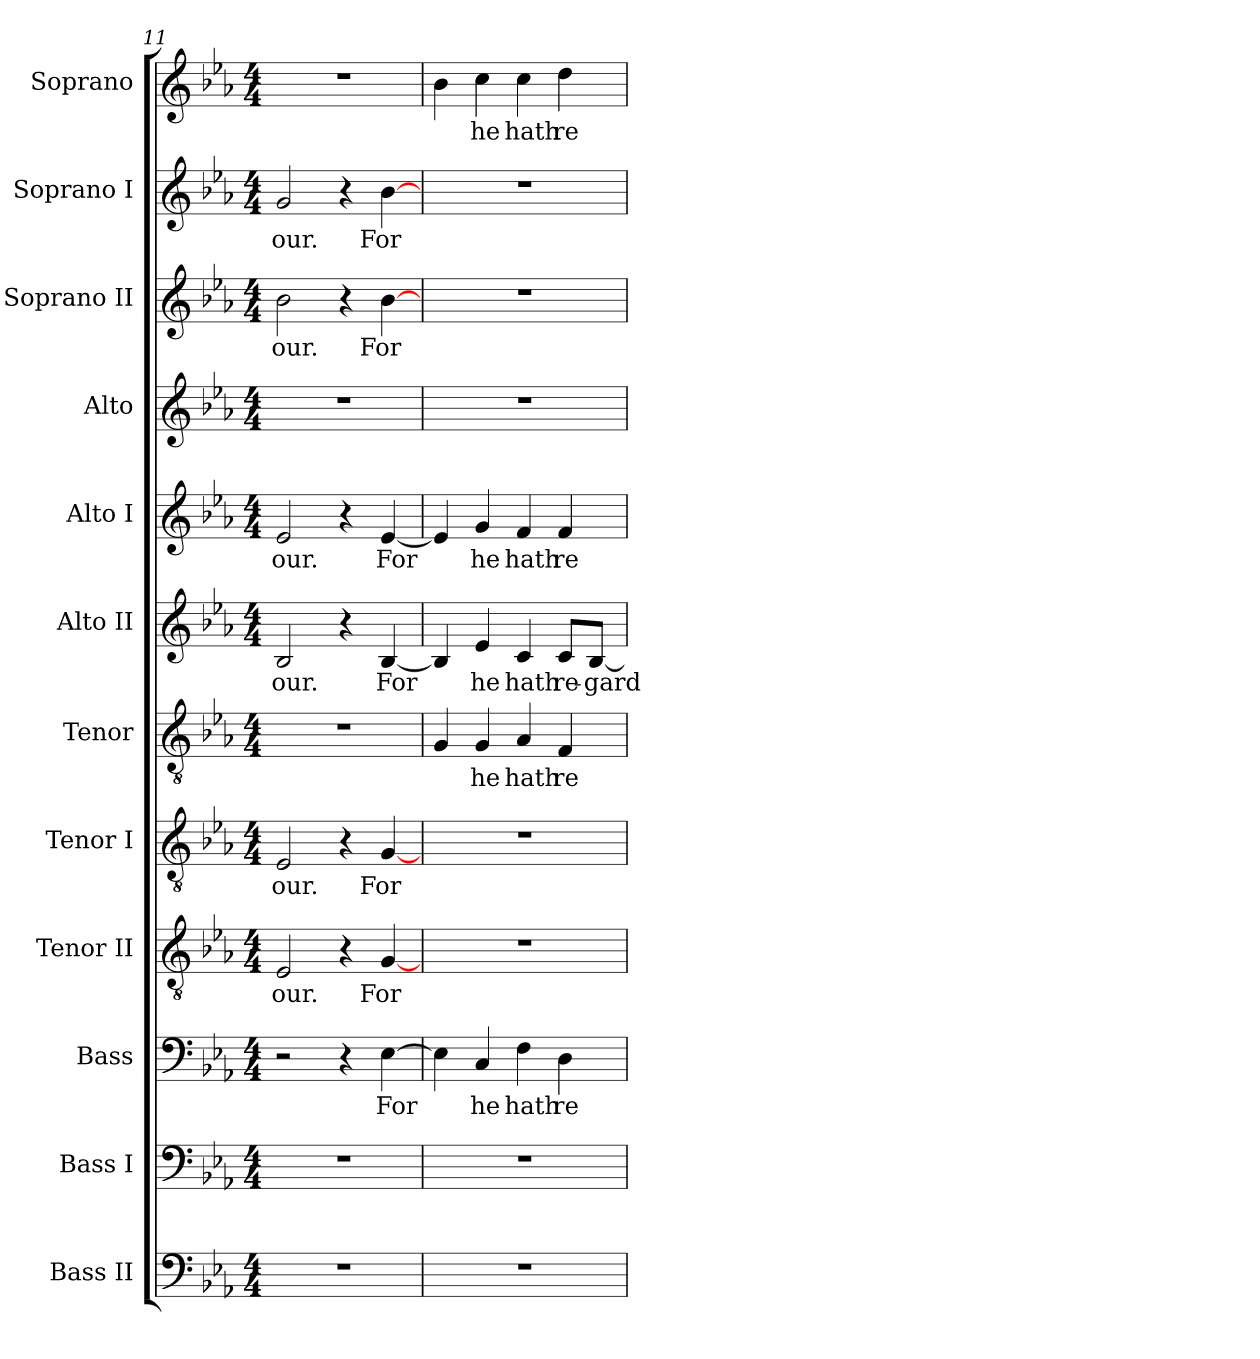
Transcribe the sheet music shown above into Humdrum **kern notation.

**kern	**kern	**kern	**text	**kern	**text	**kern	**text	**kern	**text	**kern	**text	**kern	**text	**kern	**kern	**text	**kern	**text	**kern	**text
*part12	*part11	*part10	*part10	*part9	*part9	*part8	*part8	*part7	*part7	*part6	*part6	*part5	*part5	*part4	*part3	*part3	*part2	*part2	*part1	*part1
*staff12	*staff11	*staff10	*staff10	*staff9	*staff9	*staff8	*staff8	*staff7	*staff7	*staff6	*staff6	*staff5	*staff5	*staff4	*staff3	*staff3	*staff2	*staff2	*staff1	*staff1
*I"Bass II	*I"Bass I	*I"Bass	*	*I"Tenor II	*	*I"Tenor I	*	*I"Tenor	*	*I"Alto II	*	*I"Alto I	*	*I"Alto	*I"Soprano II	*	*I"Soprano I	*	*I"Soprano	*
*I'BII	*I'BI	*I'B	*	*I'TII	*	*I'TI	*	*I'T	*	*I'AII	*	*I'AI	*	*I'A	*I'SII	*	*I'SI	*	*I'S	*
*clefF4	*clefF4	*clefF4	*	*clefGv2	*	*clefGv2	*	*clefGv2	*	*clefG2	*	*clefG2	*	*clefG2	*clefG2	*	*clefG2	*	*clefG2	*
*ITrd7c12	*	*ITrd7c12	*	*ITrd7c12	*	*ITrd7c12	*	*ITrd7c12	*	*	*	*	*	*	*	*	*	*	*	*
*k[b-e-a-]	*k[b-e-a-]	*k[b-e-a-]	*	*k[b-e-a-]	*	*k[b-e-a-]	*	*k[b-e-a-]	*	*k[b-e-a-]	*	*k[b-e-a-]	*	*k[b-e-a-]	*k[b-e-a-]	*	*k[b-e-a-]	*	*k[b-e-a-]	*
*E-:	*E-:	*E-:	*	*E-:	*	*E-:	*	*E-:	*	*E-:	*	*E-:	*	*E-:	*E-:	*	*E-:	*	*E-:	*
*M4/4	*M4/4	*M4/4	*	*M4/4	*	*M4/4	*	*M4/4	*	*M4/4	*	*M4/4	*	*M4/4	*M4/4	*	*M4/4	*	*M4/4	*
=11	=11	=11	=11	=11	=11	=11	=11	=11	=11	=11	=11	=11	=11	=11	=11	=11	=11	=11	=11	=11
!	!	!	!	!	!LO:LY:b:color=#000000	!	!	!	!	!	!	!	!	!	!	!	!	!	!	!
!	!	!	!	!	!	!	!LO:LY:b:color=#000000	!	!	!	!	!	!	!	!	!	!	!	!	!
!	!	!	!	!	!	!	!	!	!	!	!LO:LY:b:color=#000000	!	!	!	!	!	!	!	!	!
!	!	!	!	!	!	!	!	!	!	!	!	!	!LO:LY:b:color=#000000	!	!	!	!	!	!	!
!	!	!	!	!	!	!	!	!	!	!	!	!	!	!	!	!LO:LY:b:color=#000000	!	!	!	!
!	!	!	!	!	!	!	!	!	!	!	!	!	!	!	!	!	!	!LO:LY:b:color=#000000	!	!
1r	1r	2r	.	2EE-i/	-our.	2EE-i/	-our.	1r	.	2B-i/	-our.	2e-i/	-our.	1r	2b-i\	-our.	2gi/	-our.	1r	.
.	.	4r	.	4r	.	4r	.	.	.	4r	.	4r	.	.	4r	.	4r	.	.	.
!	!	!	!LO:LY:b:color=#000000	!	!	!	!	!	!	!	!	!	!	!	!	!	!	!	!	!
!	!	!	!	!	!LO:LY:b:color=#000000	!	!	!	!	!	!	!	!	!	!	!	!	!	!	!
!	!	!	!	!	!	!	!LO:LY:b:color=#000000	!	!	!	!	!	!	!	!	!	!	!	!	!
!	!	!	!	!	!	!	!	!	!	!	!LO:LY:b:color=#000000	!	!	!	!	!	!	!	!	!
!	!	!	!	!	!	!	!	!	!	!	!	!	!LO:LY:b:color=#000000	!	!	!	!	!	!	!
!	!	!	!	!	!	!	!	!	!	!	!	!	!	!	!	!LO:LY:b:color=#000000	!	!	!	!
!	!	!	!	!	!	!	!	!	!	!	!	!	!	!	!	!	!	!LO:LY:b:color=#000000	!	!
.	.	[>4EE-i\	For	[<4GGi/	For	[<4GGi/	For	.	.	[<4B-i/	For	[<4e-i/	For	.	[>4b-i\	For	[>4b-i\	For	.	.
!!LO:LB:g=z
=12	=12	=12	=12	=12	=12	=12	=12	=12	=12	=12	=12	=12	=12	=12	=12	=12	=12	=12	=12	=12
1r	1r	4EE-i\]	.	1r	.	1r	.	4GGi/	.	4B-i/]	.	4e-i/]	.	1r	1r	.	1r	.	4b-i\	.
!	!	!	!LO:LY:b:color=#000000	!	!	!	!	!	!	!	!	!	!	!	!	!	!	!	!	!
!	!	!	!	!	!	!	!	!	!LO:LY:b:color=#000000	!	!	!	!	!	!	!	!	!	!	!
!	!	!	!	!	!	!	!	!	!	!	!LO:LY:b:color=#000000	!	!	!	!	!	!	!	!	!
!	!	!	!	!	!	!	!	!	!	!	!	!	!LO:LY:b:color=#000000	!	!	!	!	!	!	!
!	!	!	!	!	!	!	!	!	!	!	!	!	!	!	!	!	!	!	!	!LO:LY:b:color=#000000
.	.	4CCi/	he	.	.	.	.	4GGi/	he	4e-i/	he	4gi/	he	.	.	.	.	.	4cci\	he
!	!	!	!LO:LY:b:color=#000000	!	!	!	!	!	!	!	!	!	!	!	!	!	!	!	!	!
!	!	!	!	!	!	!	!	!	!LO:LY:b:color=#000000	!	!	!	!	!	!	!	!	!	!	!
!	!	!	!	!	!	!	!	!	!	!	!LO:LY:b:color=#000000	!	!	!	!	!	!	!	!	!
!	!	!	!	!	!	!	!	!	!	!	!	!	!LO:LY:b:color=#000000	!	!	!	!	!	!	!
!	!	!	!	!	!	!	!	!	!	!	!	!	!	!	!	!	!	!	!	!LO:LY:b:color=#000000
.	.	4FFi\	hath	.	.	.	.	4AA-i/	hath	4ci/	hath	4fi/	hath	.	.	.	.	.	4cci\	hath
!	!	!	!LO:LY:b:color=#000000	!	!	!	!	!	!	!	!	!	!	!	!	!	!	!	!	!
!	!	!	!	!	!	!	!	!	!LO:LY:b:color=#000000	!	!	!	!	!	!	!	!	!	!	!
!	!	!	!	!	!	!	!	!	!	!	!LO:LY:b:color=#000000	!	!	!	!	!	!	!	!	!
!	!	!	!	!	!	!	!	!	!	!	!	!	!LO:LY:b:color=#000000	!	!	!	!	!	!	!
!	!	!	!	!	!	!	!	!	!	!	!	!	!	!	!	!	!	!	!	!LO:LY:b:color=#000000
.	.	4DDi\	re-	.	.	.	.	4FFi/	re-	8ci/L	re-	4fi/	re-	.	.	.	.	.	4ddi\	re-
!	!	!	!	!	!	!	!	!	!	!	!LO:LY:b:color=#000000	!	!	!	!	!	!	!	!	!
.	.	.	.	.	.	.	.	.	.	[<8B-i/J	-gard-	.	.	.	.	.	.	.	.	.
=	=	=	=	=	=	=	=	=	=	=	=	=	=	=	=	=	=	=	=	=
*-	*-	*-	*-	*-	*-	*-	*-	*-	*-	*-	*-	*-	*-	*-	*-	*-	*-	*-	*-	*-
